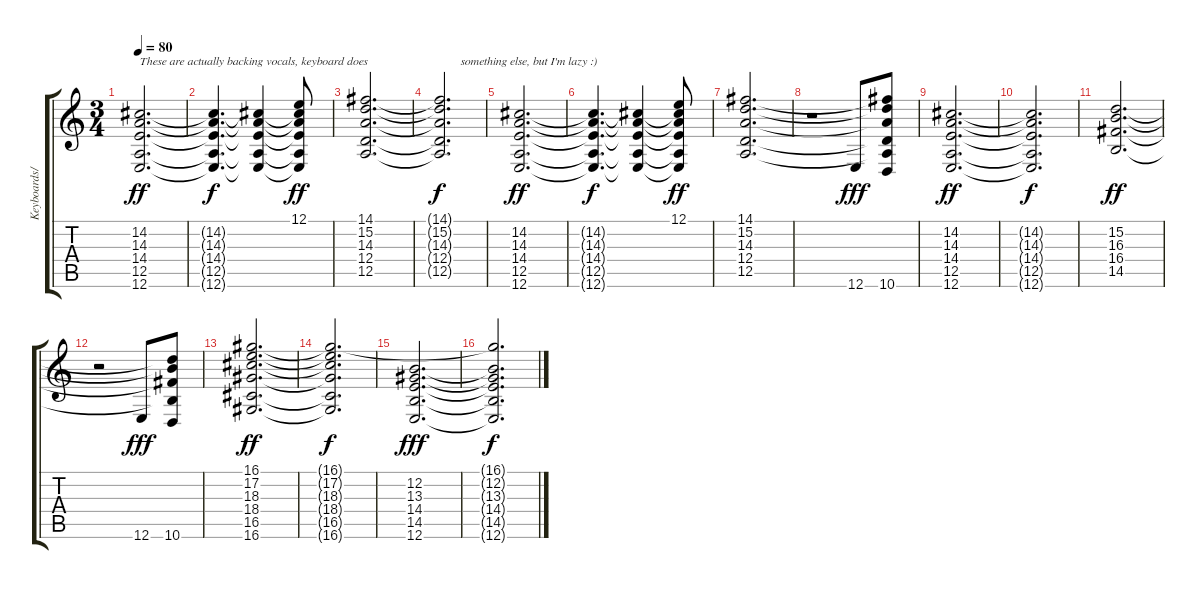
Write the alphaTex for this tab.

\track ("Keyboards/Backing Vocals" "Keyboards/") {instrument pad6metallic}
\staff {score tabs}
\tuning (E4 B3 G3 D3 A2 E2) {hide}
\ts (3 4)
\tempo 80
\clef g2
\ks c
(14.2 14.3 14.4 12.5 12.6).2{d txt "These are actually backing vocals, keyboard does" dy ff volume 12 balance 14 instrument choiraahs} |
(14.2{t} 14.3{t} 14.4{t} 12.5{t} 12.6{t}).4{d dy f} (14.2{t} 14.3{t} 14.4{t} 12.5{t} 12.6{t}).4 (12.1 14.2{t} 14.3{t} 14.4{t} 12.5{t} 12.6{t}).8{dy ff} |
(14.1 15.2 14.3 12.4 12.5).2{d} |
(14.1{t} 15.2{t} 14.3{t} 12.4{t} 12.5{t}).2{d txt "       something else, but I'm lazy :)" dy f} |
(14.2 14.3 14.4 12.5 12.6).2{d dy ff} |
(14.2{t} 14.3{t} 14.4{t} 12.5{t} 12.6{t}).4{d dy f} (14.2{t} 14.3{t} 14.4{t} 12.5{t} 12.6{t}).4 (12.1 14.2{t} 14.3{t} 14.4{t} 12.5{t} 12.6{t}).8{dy ff} |
(14.1 15.2 14.3 12.4 12.5).2{d} |
r.2 12.6.8{dy fff} (14.1{t} 15.2{t} 14.3{t} 12.4{t} 12.5{t} 10.6).8 |
(14.2 14.3 14.4 12.5 12.6).2{d dy ff} |
(14.2{t} 14.3{t} 14.4{t} 12.5{t} 12.6{t}).2{d dy f} |
(15.2 16.3 16.4 14.5).2{d dy ff} |
r.2 12.6.8{dy fff} (15.2{t} 16.3{t} 16.4{t} 14.5{t} 10.6).8 |
(16.1 17.2 18.3 18.4 16.5 16.6).2{d dy ff} |
(16.1{t} 17.2{t} 18.3{t} 18.4{t} 16.5{t} 16.6{t}).2{d dy f} |
(12.2 13.3 14.4 14.5 12.6).2{d dy fff} |
(16.1{t} 12.2{t} 13.3{t} 14.4{t} 14.5{t} 12.6{t}).2{d dy f}
